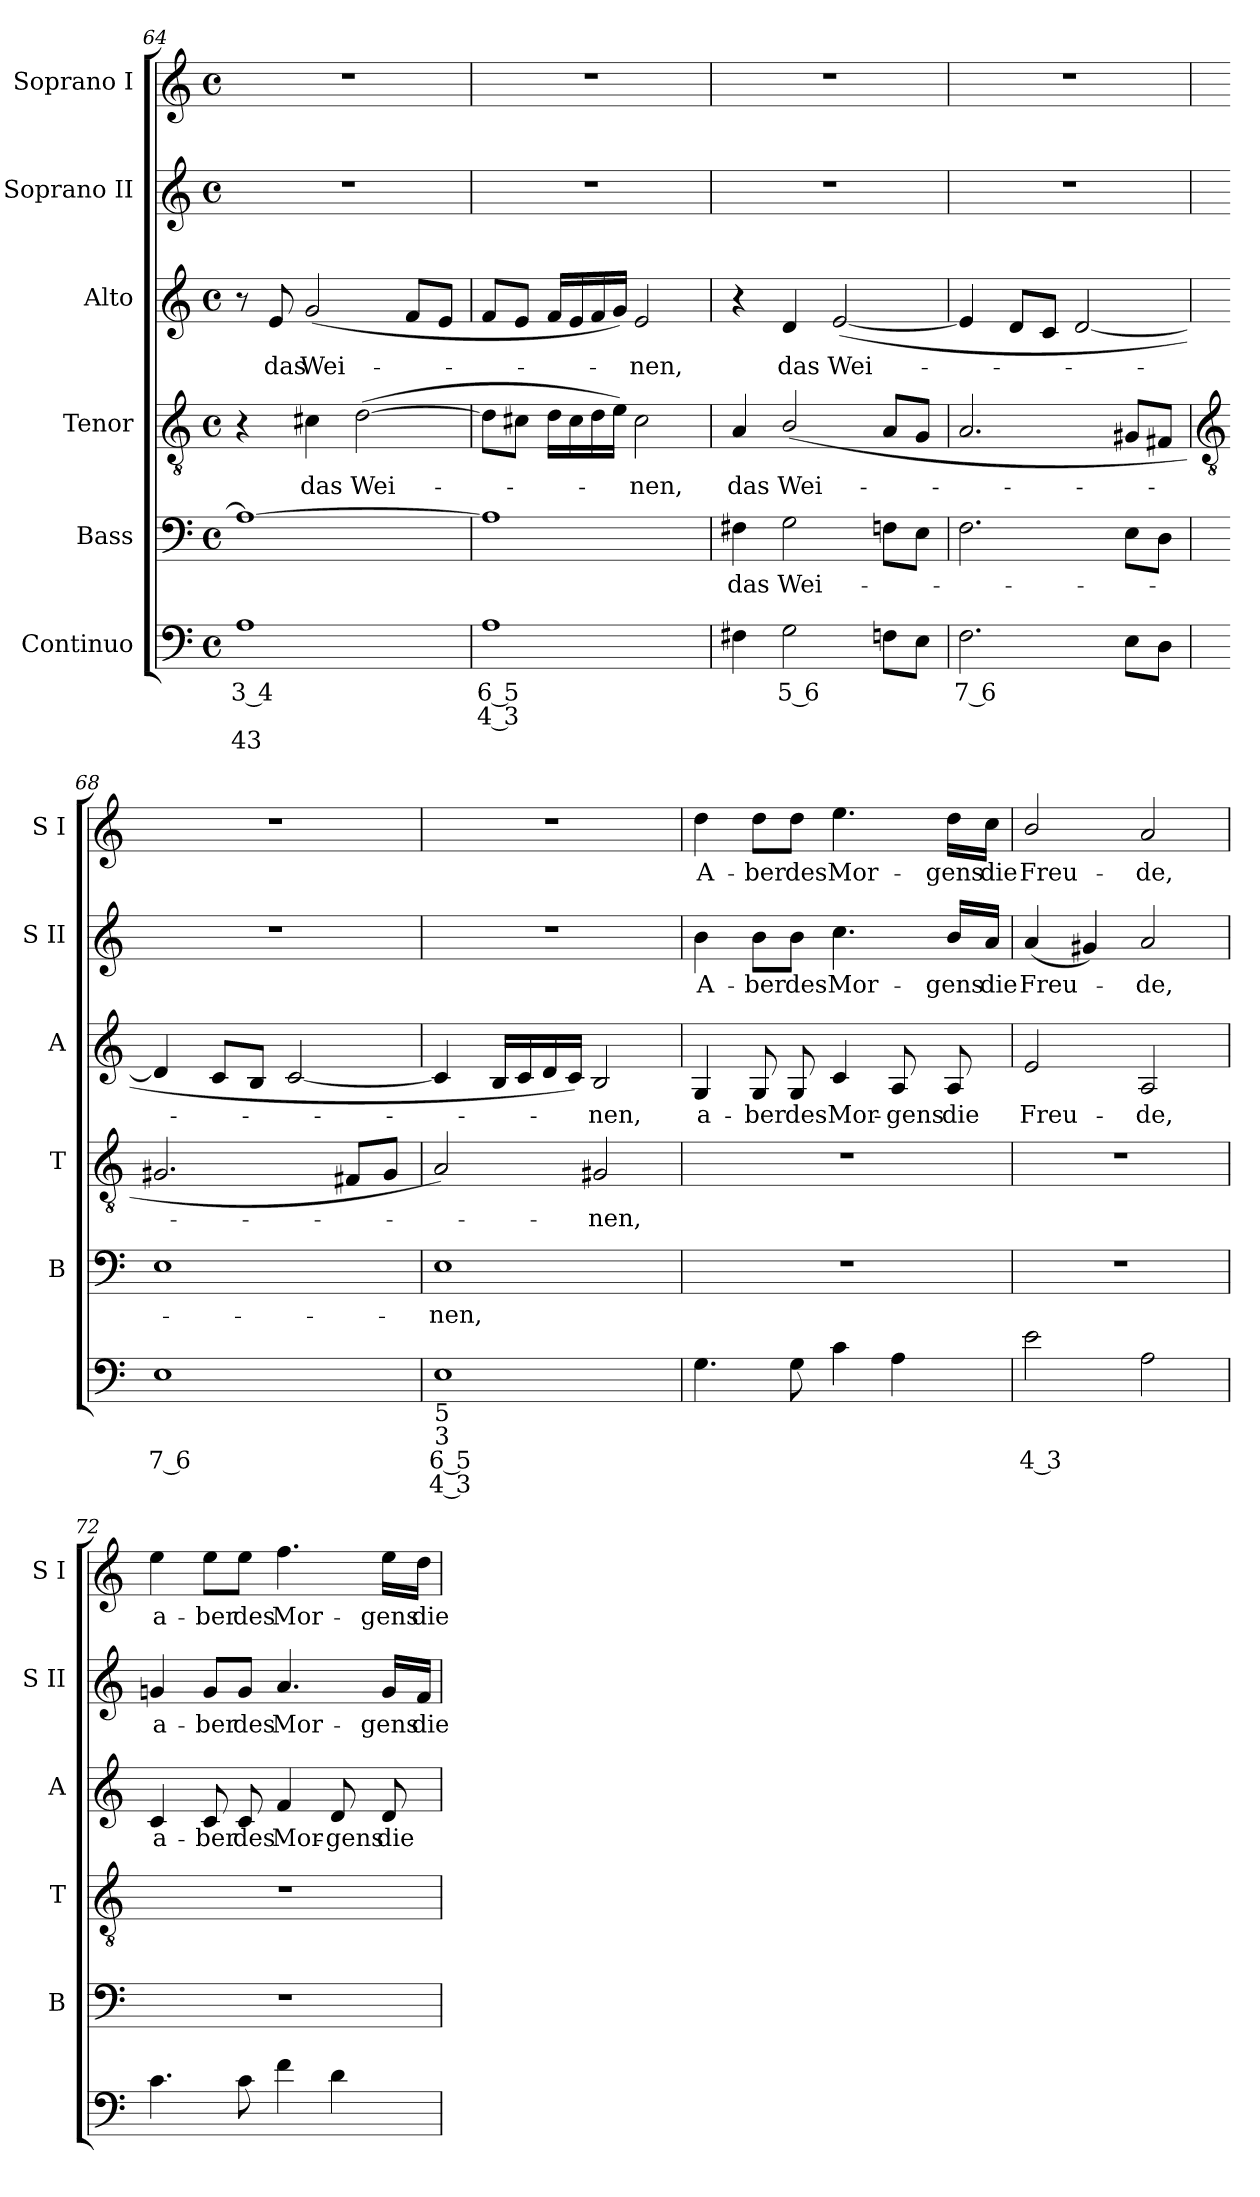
**kern	**text	**text	**text	**kern	**text	**kern	**text	**kern	**text	**kern	**text	**kern	**text
*part6	*part6	*part6	*part6	*part5	*part5	*part4	*part4	*part3	*part3	*part2	*part2	*part1	*part1
*staff6	*staff6	*staff6	*staff6	*staff5	*staff5	*staff4	*staff4	*staff3	*staff3	*staff2	*staff2	*staff1	*staff1
*I"Continuo	*	*	*	*I"Bass	*	*I"Tenor	*	*I"Alto	*	*I"Soprano II	*	*I"Soprano I	*
*	*	*	*	*I'B	*	*I'T	*	*I'A	*	*I'S II	*	*I'S I	*
*clefF4	*	*	*	*clefF4	*	*clefGv2	*	*clefG2	*	*clefG2	*	*clefG2	*
*k[]	*	*	*	*k[]	*	*k[]	*	*k[]	*	*k[]	*	*k[]	*
*C:	*	*	*	*C:	*	*C:	*	*C:	*	*C:	*	*C:	*
*M4/4	*	*	*	*M4/4	*	*M4/4	*	*M4/4	*	*M4/4	*	*M4/4	*
*met(c)	*	*	*	*met(c)	*	*met(c)	*	*met(c)	*	*met(c)	*	*met(c)	*
=64	=64	=64	=64	=64	=64	=64	=64	=64	=64	=64	=64	=64	=64
!	!LO:LY:b	!	!LO:LY:b	!	!	!	!	!	!	!	!	!	!
1A	3 4	.	43	1A_	.	4r	.	8r	.	1r	.	1r	.
!	!	!	!	!	!	!	!	!	!LO:LY:b	!	!	!	!
.	.	.	.	.	.	.	.	8e	das	.	.	.	.
!	!	!	!	!	!	!	!LO:LY:b	!	!LO:LY:b	!	!	!	!
.	.	.	.	.	.	4c#X	das	(<2g	Wei-	.	.	.	.
!	!	!	!	!	!	!	!LO:LY:b	!	!	!	!	!	!
.	.	.	.	.	.	(>[2d	Wei-	.	.	.	.	.	.
.	.	.	.	.	.	.	.	8fL	.	.	.	.	.
.	.	.	.	.	.	.	.	8eJ	.	.	.	.	.
=65	=65	=65	=65	=65	=65	=65	=65	=65	=65	=65	=65	=65	=65
!	!LO:LY:b	!LO:LY:b	!	!	!	!	!	!	!	!	!	!	!
1A	6 5	4 3	.	1A]	.	8dL]	.	8fL	.	1r	.	1r	.
.	.	.	.	.	.	8c#XJ	.	8eJ	.	.	.	.	.
.	.	.	.	.	.	16dLL	.	16fLL	.	.	.	.	.
.	.	.	.	.	.	16c#	.	16e	.	.	.	.	.
.	.	.	.	.	.	16d	.	16f	.	.	.	.	.
.	.	.	.	.	.	16eJJ)	.	16gJJ)	.	.	.	.	.
!	!	!	!	!	!	!	!LO:LY:b	!	!LO:LY:b	!	!	!	!
.	.	.	.	.	.	2c#	nen,	2e	nen,	.	.	.	.
=66	=66	=66	=66	=66	=66	=66	=66	=66	=66	=66	=66	=66	=66
!	!	!	!	!	!LO:LY:b	!	!LO:LY:b	!	!	!	!	!	!
4F#X	.	.	.	4F#X	das	4A	das	4r	.	1r	.	1r	.
!	!LO:LY:b	!	!	!	!LO:LY:b	!	!LO:LY:b	!	!LO:LY:b	!	!	!	!
2G	5 6	.	.	2G	Wei-	(<2B/	Wei-	4d	das	.	.	.	.
!	!	!	!	!	!	!	!	!	!LO:LY:b	!	!	!	!
.	.	.	.	.	.	.	.	(<[2e	Wei-	.	.	.	.
8FnL	.	.	.	8FnL	.	8AL	.	.	.	.	.	.	.
8EJ	.	.	.	8EJ	.	8GJ	.	.	.	.	.	.	.
=67	=67	=67	=67	=67	=67	=67	=67	=67	=67	=67	=67	=67	=67
!	!LO:LY:b	!	!	!	!	!	!	!	!	!	!	!	!
2.F	7 6	.	.	2.F	.	2.A	.	4e]	.	1r	.	1r	.
.	.	.	.	.	.	.	.	8dL	.	.	.	.	.
.	.	.	.	.	.	.	.	8cJ	.	.	.	.	.
.	.	.	.	.	.	.	.	[2d	.	.	.	.	.
8EL	.	.	.	8EL	.	8G#XL	.	.	.	.	.	.	.
8DJ	.	.	.	8DJ	.	8F#XJ	.	.	.	.	.	.	.
!!LO:LB:g=z
=68	=68	=68	=68	=68	=68	=68	=68	=68	=68	=68	=68	=68	=68
*	*	*	*	*	*	*clefGv2	*	*	*	*	*	*	*
!	!LO:LY:b	!	!	!	!	!	!	!	!	!	!	!	!
1E	7 6	.	.	1E	.	2.G#X	.	4d]	.	1r	.	1r	.
.	.	.	.	.	.	.	.	8cL	.	.	.	.	.
.	.	.	.	.	.	.	.	8BJ	.	.	.	.	.
.	.	.	.	.	.	.	.	[2c	.	.	.	.	.
.	.	.	.	.	.	8F#XL	.	.	.	.	.	.	.
.	.	.	.	.	.	8G#J	.	.	.	.	.	.	.
=69	=69	=69	=69	=69	=69	=69	=69	=69	=69	=69	=69	=69	=69
!LO:TX:b:t=5\n3	!	!	!	!	!	!	!	!	!	!	!	!	!
!	!LO:LY:b	!LO:LY:b	!	!	!LO:LY:b	!	!	!	!	!	!	!	!
1E	6 5	4 3	.	1E	nen,	2A)	.	4c]	.	1r	.	1r	.
.	.	.	.	.	.	.	.	16BLL	.	.	.	.	.
.	.	.	.	.	.	.	.	16c	.	.	.	.	.
.	.	.	.	.	.	.	.	16d	.	.	.	.	.
.	.	.	.	.	.	.	.	16cJJ)	.	.	.	.	.
!	!	!	!	!	!	!	!LO:LY:b	!	!LO:LY:b	!	!	!	!
.	.	.	.	.	.	2G#X	nen,	2B	nen,	.	.	.	.
=70	=70	=70	=70	=70	=70	=70	=70	=70	=70	=70	=70	=70	=70
!	!	!	!	!	!	!	!	!	!LO:LY:b	!	!LO:LY:b	!	!LO:LY:b
4.G	.	.	.	1r	.	1r	.	4G	a-	4b	A-	4dd	A-
!	!	!	!	!	!	!	!	!	!LO:LY:b	!	!LO:LY:b	!	!LO:LY:b
.	.	.	.	.	.	.	.	8G	-ber	8b\L	-ber	8dd\L	-ber
!	!	!	!	!	!	!	!	!	!LO:LY:b	!	!LO:LY:b	!	!LO:LY:b
8G	.	.	.	.	.	.	.	8G	des	8b\J	des	8dd\J	des
!	!	!	!	!	!	!	!	!	!LO:LY:b	!	!LO:LY:b	!	!LO:LY:b
4c	.	.	.	.	.	.	.	4c	Mor-	4.cc	Mor-	4.ee	Mor-
!	!	!	!	!	!	!	!	!	!LO:LY:b	!	!	!	!
4A	.	.	.	.	.	.	.	8A	-gens	.	.	.	.
!	!	!	!	!	!	!	!	!	!LO:LY:b	!	!LO:LY:b	!	!LO:LY:b
.	.	.	.	.	.	.	.	8A	die	16b/LL	-gens	16dd\LL	-gens
!	!	!	!	!	!	!	!	!	!	!	!LO:LY:b	!	!LO:LY:b
.	.	.	.	.	.	.	.	.	.	16a/JJ	die	16cc\JJ	die
=71	=71	=71	=71	=71	=71	=71	=71	=71	=71	=71	=71	=71	=71
!	!LO:LY:b	!	!	!	!	!	!	!	!LO:LY:b	!	!LO:LY:b	!	!LO:LY:b
2e	4 3	.	.	1r	.	1r	.	2e	Freu-	(<4a	Freu-	2b/	Freu-
.	.	.	.	.	.	.	.	.	.	4g#X)	.	.	.
!	!	!	!	!	!	!	!	!	!LO:LY:b	!	!LO:LY:b	!	!LO:LY:b
2A	.	.	.	.	.	.	.	2A	-de,	2a	de,	2a	-de,
=72	=72	=72	=72	=72	=72	=72	=72	=72	=72	=72	=72	=72	=72
!	!	!	!	!	!	!	!	!	!LO:LY:b	!	!LO:LY:b	!	!LO:LY:b
4.c	.	.	.	1r	.	1r	.	4c	a-	4gn	a-	4ee	a-
!	!	!	!	!	!	!	!	!	!LO:LY:b	!	!LO:LY:b	!	!LO:LY:b
.	.	.	.	.	.	.	.	8c	-ber	8g/L	-ber	8ee\L	-ber
!	!	!	!	!	!	!	!	!	!LO:LY:b	!	!LO:LY:b	!	!LO:LY:b
8c	.	.	.	.	.	.	.	8c	des	8g/J	des	8ee\J	des
!	!	!	!	!	!	!	!	!	!LO:LY:b	!	!LO:LY:b	!	!LO:LY:b
4f	.	.	.	.	.	.	.	4f	Mor-	4.a	Mor-	4.ff	Mor-
!	!	!	!	!	!	!	!	!	!LO:LY:b	!	!	!	!
4d	.	.	.	.	.	.	.	8d	-gens	.	.	.	.
!	!	!	!	!	!	!	!	!	!LO:LY:b	!	!LO:LY:b	!	!LO:LY:b
.	.	.	.	.	.	.	.	8d	die	16g/LL	-gens	16ee\LL	-gens
!	!	!	!	!	!	!	!	!	!	!	!LO:LY:b	!	!LO:LY:b
.	.	.	.	.	.	.	.	.	.	16f/JJ	die	16dd\JJ	die
=	=	=	=	=	=	=	=	=	=	=	=	=	=
*-	*-	*-	*-	*-	*-	*-	*-	*-	*-	*-	*-	*-	*-
